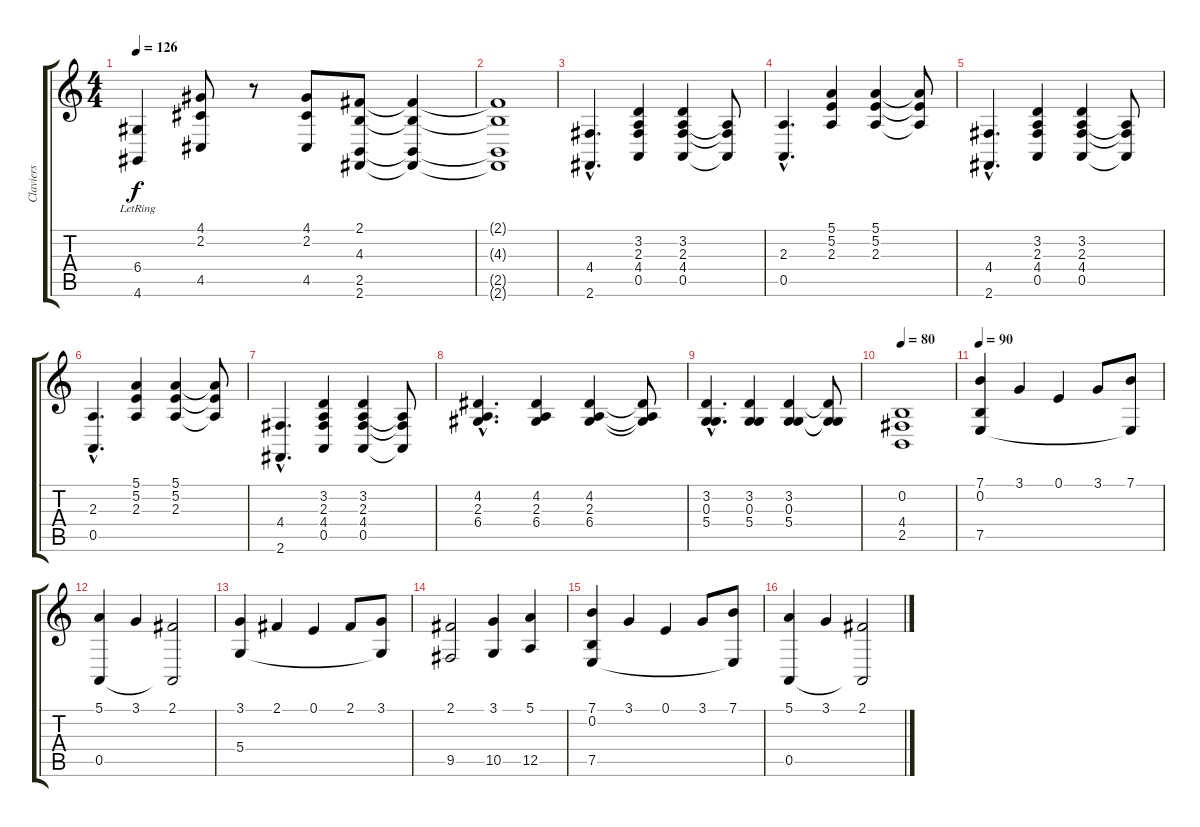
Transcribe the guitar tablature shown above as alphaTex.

\track ("Claviers" "Claviers") {instrument drawbarorgan}
\staff {score tabs}
\tuning (E4 B3 G3 D3 A2 E2) {hide}
\ts (4 4)
\tempo 126
\clef g2
\ks c
(6.4{lr} 4.6{lr}).4{dy f} (4.1 2.2 4.5).8 r.8 (4.1 2.2 4.5).8 (2.1 4.3 2.5 2.6).8 (2.1{t} 4.3{t} 2.5{t} 2.6{t}).4 |
(2.1{t} 4.3{t} 2.5{t} 2.6{t}).1 |
(4.4{hac} 2.6{hac}).4{d} (3.2 2.3 4.4 0.5).4 (3.2 2.3 4.4 0.5).4 (2.3{t} 4.4{t} 0.5{t}).8 |
(2.3{hac} 0.5{hac}).4{d} (5.1 5.2 2.3).4 (5.1 5.2 2.3).4 (5.1{t} 5.2{t} 2.3{t}).8 |
(4.4{hac} 2.6{hac}).4{d} (3.2 2.3 4.4 0.5).4 (3.2 2.3 4.4 0.5).4 (2.3{t} 4.4{t} 0.5{t}).8 |
(2.3{hac} 0.5{hac}).4{d} (5.1 5.2 2.3).4 (5.1 5.2 2.3).4 (5.1{t} 5.2{t} 2.3{t}).8 |
(4.4{hac} 2.6{hac}).4{d} (3.2 2.3 4.4 0.5).4 (3.2 2.3 4.4 0.5).4 (2.3{t} 4.4{t} 0.5{t}).8 |
(4.2{hac} 2.3{hac} 6.4{hac}).4{d} (4.2 2.3 6.4).4 (4.2 2.3 6.4).4 (4.2{t} 2.3{t} 6.4{t}).8 |
(3.2{hac} 0.3{hac} 5.4{hac}).4{d} (3.2 0.3 5.4).4 (3.2 0.3 5.4).4 (3.2{t} 0.3{t} 5.4{t}).8 |
\tempo 80
(0.2 4.4 2.5).1 |
\tempo 90
(7.1 0.2 7.5).4 3.1.4 0.1.4 3.1.8 (7.1 7.5{t}).8 |
(5.1 0.5).4 3.1.4 (2.1 0.5{t}).2 |
(3.1 5.4).4 2.1.4 0.1.4 2.1.8 (3.1 5.4{t}).8 |
(2.1 9.5).2 (3.1 10.5).4 (5.1 12.5).4 |
(7.1 0.2 7.5).4 3.1.4 0.1.4 3.1.8 (7.1 7.5{t}).8 |
(5.1 0.5).4 3.1.4 (2.1 0.5{t}).2
